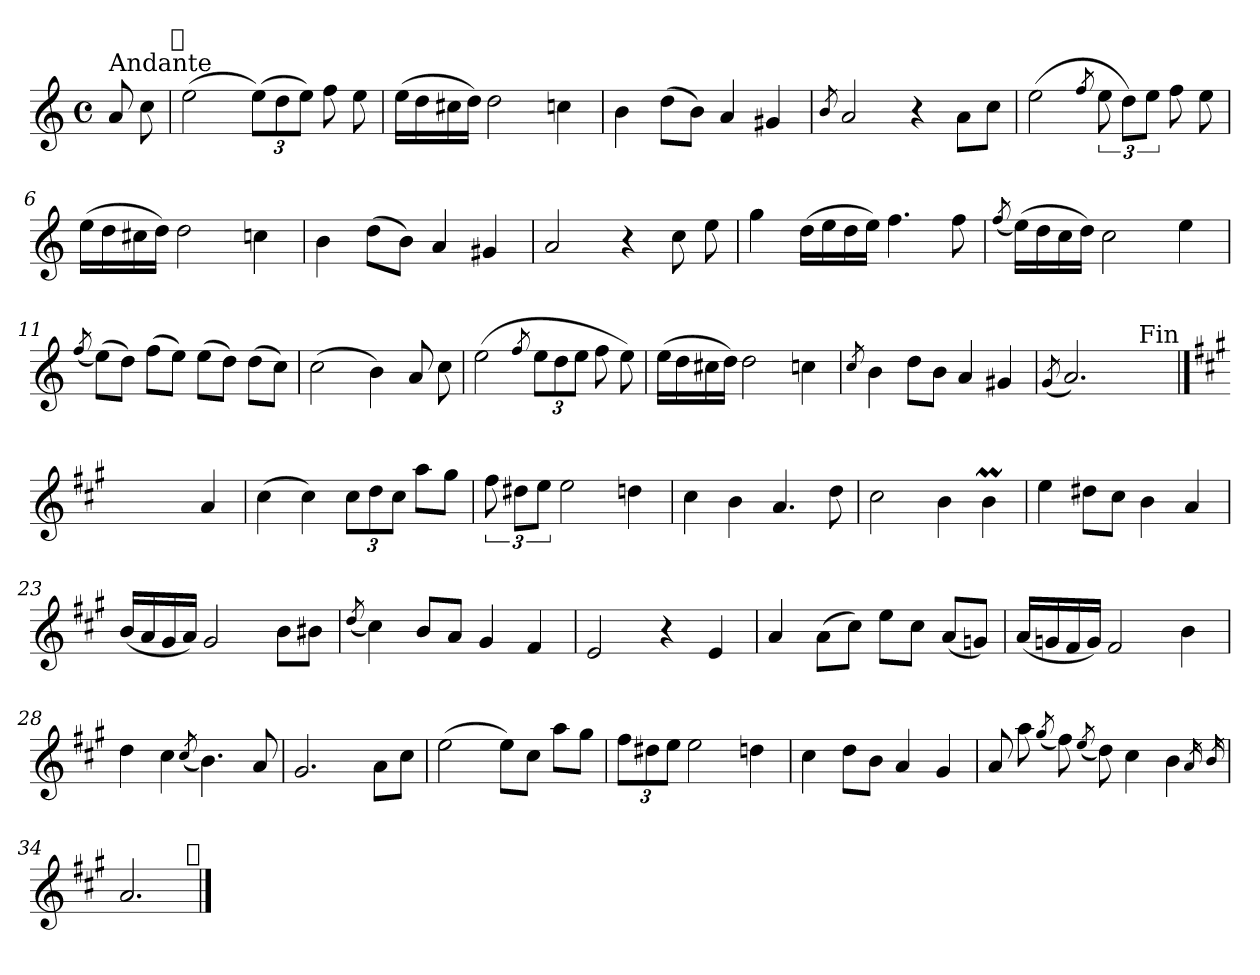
**kern
*part1
*staff1
*clefG2
*k[]
*C:
*M4/4
*met(c)
=
!LO:TX:a:t=Andante
8a/
8cc\
!LO:TX:a:t=𝄋
=1
(>2ee\
(>12ee\L)
12dd\
12ee\J)
8ff\
8ee\
=2
(>16ee\LL
16dd\
16cc#X\
16dd\JJ)
2dd\
4ccn\
=3
4b\
(>8dd\L
8b\J)
4a/
4g#X/
=4
8qb/
2a/
4r
8a\L
8cc\J
!!LO:LB:g=z
=5
(>2ee\
8qff/
12ee\
12dd\L)
12ee\J
8ff\
8ee\
=6
(>16ee\LL
16dd\
16cc#X\
16dd\JJ)
2dd\
4ccn\
=7
4b\
(>8dd\L
8b\J)
4a/
4g#X/
=8
2a/
4r
8cc\
8ee\
=9
4gg\
(>16dd\LL
16ee\
16dd\
16ee\JJ)
4.ff\
8ff\
!!LO:LB:g=z
=10
(<8qff/
(>16ee\LL)
16dd\
16cc\
16dd\JJ)
2cc\
4ee\
=11
(<8qff/
(>8ee\L)
8dd\J)
(>8ff\L
8ee\J)
(>8ee\L
8dd\J)
(>8dd\L
8cc\J)
=12
(>2cc\
4b\)
8a/
8cc\
=13
(>2ee\
8qff/
12ee\L
12dd\
12ee\J
8ff\
8ee\)
=14
(>16ee\LL
16dd\
16cc#X\
16dd\JJ)
2dd\
4ccn\
!!LO:LB:g=z
=15
8qcc/
4b\
8dd\L
8b\J
4a/
4g#X/
=16
(<8qg/
2.a/)
4ryy
!LO:TX:a:rj:t=Fin
==17
*k[f#c#g#]
2.ryy
4a/
=18
(>4cc#\
4cc#\)
12cc#\L
12dd\
12cc#\J
8aa\L
8gg#\J
=19
12ff#\
12dd#X\L
12ee\J
2ee\
4ddn\
!!LO:LB:g=z
=20
4cc#\
4b\
4.a/
8dd\
=21
2cc#\
4b\
4bM\
=22
4ee\
8dd#X\L
8cc#\J
4b\
4a/
=23
(<16b/LL
16a/
16g#/
16a/JJ)
2g#/
8b\L
8b#X\J
=24
(<8qdd/
4cc#\)
8b/L
8a/J
4g#/
4f#/
!!LO:LB:g=z
=25
2e/
4r
4e/
=26
4a/
(>8a\L
8cc#\J)
8ee\L
8cc#\J
(<8a/L
8gn/J)
=27
(<16a/LL
16gn/
16f#/
16g/JJ)
2f#/
4b\
=28
4dd\
4cc#\
(<8qcc#/
4.b\)
8a/
=29
2.g#/
8a\L
8cc#\J
!!LO:LB:g=z
=30
(>2ee\
8ee\L)
8cc#\J
8aa\L
8gg#\J
=31
12ff#\L
12dd#X\
12ee\J
2ee\
4ddn\
=32
4cc#\
8dd\L
8b\J
4a/
4g#/
=33
8a/
8aa\
(<8qgg#/
8ff#\)
(<8qee/
8dd\)
4cc#\
4b\
16qa/
16qb/
=34
2.a/
!LO:TX:a:t=𝄋
==
*-
